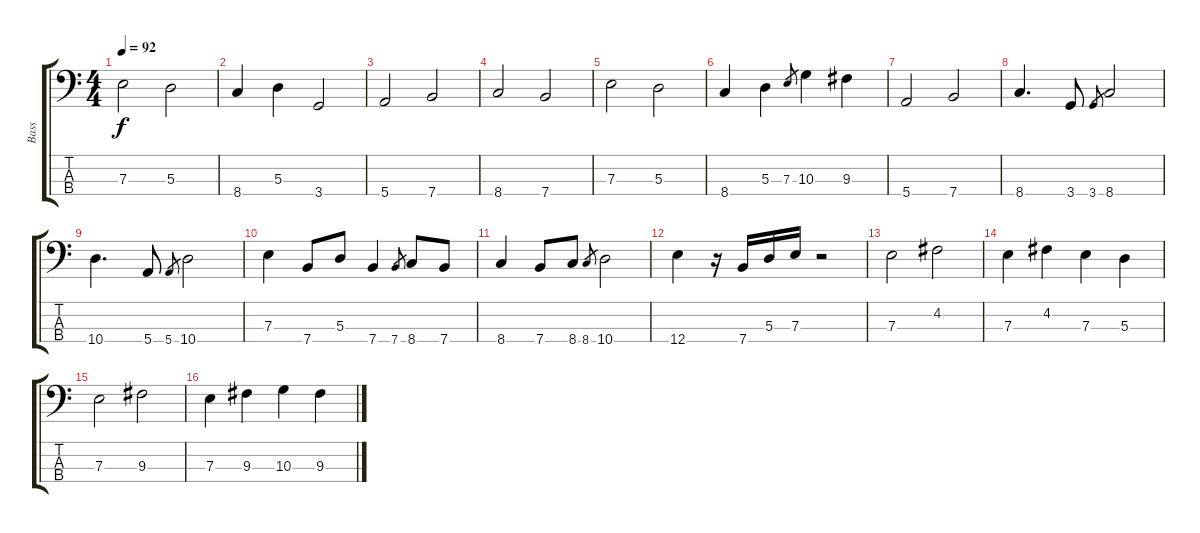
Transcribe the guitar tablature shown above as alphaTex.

\track ("Bass" "Bass") {instrument electricbassfinger}
\staff {score tabs}
\tuning (G2 D2 A1 E1) {hide}
\ts (4 4)
\tempo 92
\clef f4
\ks c
7.3.2{dy f} 5.3.2 |
8.4.4 5.3.4 3.4.2 |
5.4.2 7.4.2 |
8.4.2 7.4.2 |
7.3.2 5.3.2 |
8.4.4 5.3.4 7.3.8{gr} 10.3.4 9.3.4 |
5.4.2 7.4.2 |
8.4.4{d} 3.4.8 3.4.8{gr} 8.4.2 |
10.4.4{d} 5.4.8 5.4.8{gr} 10.4.2 |
7.3.4 7.4.8 5.3.8 7.4.4 7.4.8{gr} 8.4.8 7.4.8 |
8.4.4 7.4.8 8.4.8 8.4.8{gr} 10.4.2 |
12.4.4 r.16 7.4.16 5.3.16 7.3.16 r.2 |
7.3.2 4.2.2 |
7.3.4 4.2.4 7.3.4 5.3.4 |
7.3.2 9.3.2 |
7.3.4 9.3.4 10.3.4 9.3.4
